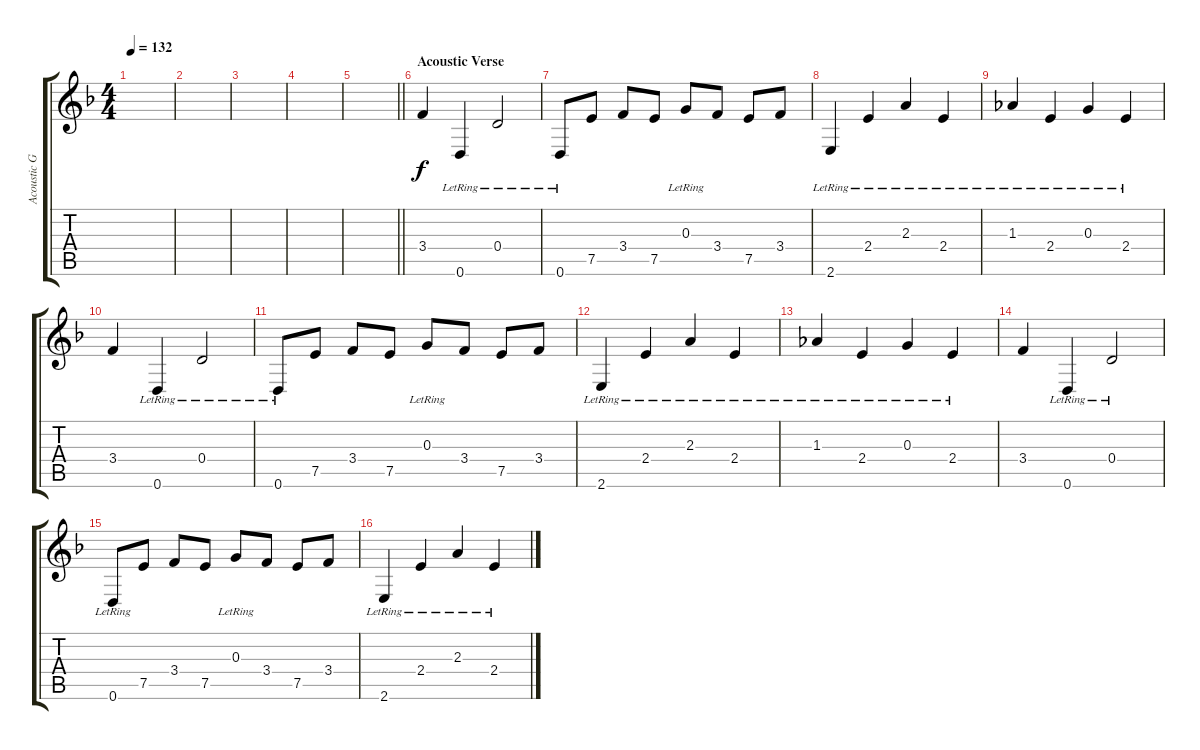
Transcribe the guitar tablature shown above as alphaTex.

\track ("Acoustic Guitar" "Acoustic G") {instrument acousticguitarnylon}
\staff {score tabs}
\tuning (E4 B3 G3 D3 A2 D2) {hide}
\ts (4 4)
\tempo 132
\clef g2
\ks dminor
|
|
|
|
\barLineRight lightlight
|
\section ("" "Acoustic Verse")
3.4.4 0.6{lr}.4 0.4{lr}.2 |
0.6{lr}.8 7.5.8 3.4.8 7.5.8 0.3{lr}.8 3.4.8 7.5.8 3.4.8 |
2.6{lr}.4 2.4{lr}.4 2.3{lr}.4 2.4{lr}.4 |
1.3{lr}.4 2.4{lr}.4 0.3{lr}.4 2.4{lr}.4 |
3.4.4 0.6{lr}.4 0.4{lr}.2 |
0.6{lr}.8 7.5.8 3.4.8 7.5.8 0.3{lr}.8 3.4.8 7.5.8 3.4.8 |
2.6{lr}.4 2.4{lr}.4 2.3{lr}.4 2.4{lr}.4 |
1.3{lr}.4 2.4{lr}.4 0.3{lr}.4 2.4{lr}.4 |
3.4.4 0.6{lr}.4 0.4{lr}.2 |
0.6{lr}.8 7.5.8 3.4.8 7.5.8 0.3{lr}.8 3.4.8 7.5.8 3.4.8 |
2.6{lr}.4 2.4{lr}.4 2.3{lr}.4 2.4{lr}.4
